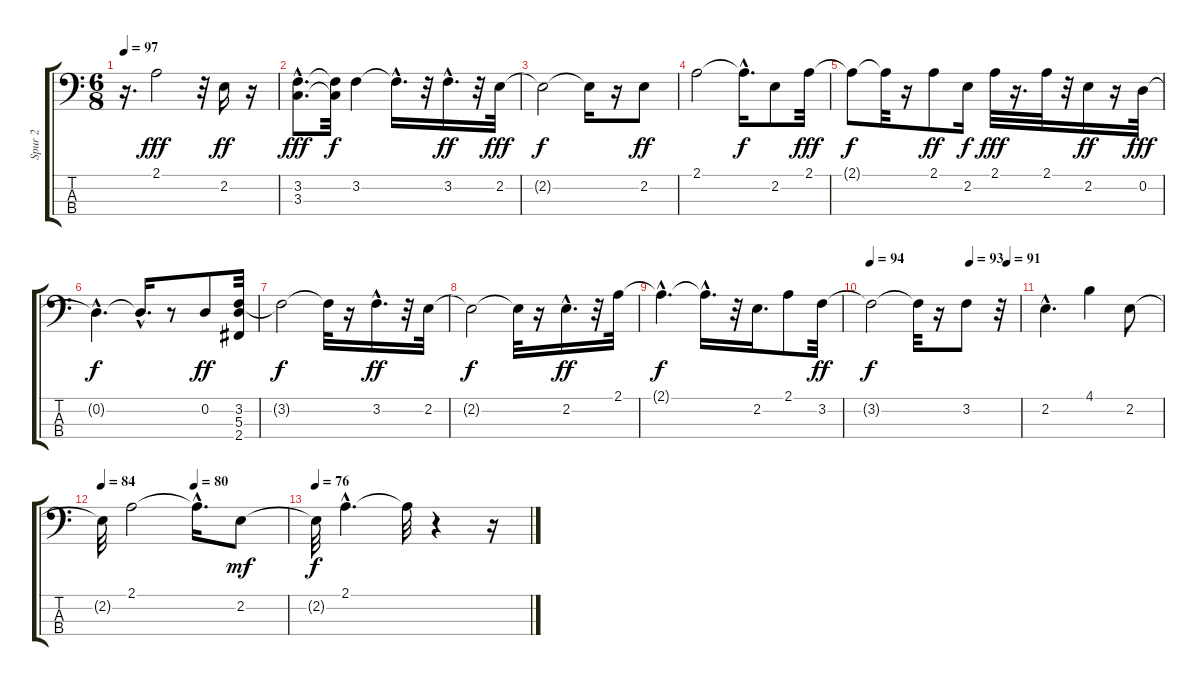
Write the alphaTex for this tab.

\track ("Spur 2" "Spur 2") {instrument electricbassfinger}
\staff {score tabs}
\tuning (G2 D2 A1 E1) {hide}
\ts (6 8)
\tempo 97
\clef f4
\ks c
r.16{d dy ff} 2.1.2{dy fff} r.32 2.2.16{dy ff} r.16 |
(3.2{hac} 3.3{hac}).8{d dy fff} (3.2{t} 3.3{t}).32{dy f} 3.2.4 3.2{hac t}.16{d} r.32 3.2{hac}.16{d dy ff} r.32 2.2.32{dy fff} |
2.2{t}.2{dy f} 2.2{t}.16 r.16 2.2.8{dy ff} |
2.1.2 2.1{hac t}.16{d dy f} 2.2.8 2.1.32{dy fff} |
2.1{t}.8{dy f} 2.1{t}.32 r.16 2.1.8{dy ff} 2.2.16{dy f} 2.1.32{dy fff} r.16{d} 2.1.32 r.32 2.2.16{dy ff} r.16 0.2.32{dy fff} |
0.2{hac t}.4{d dy f} 0.2{hac t}.16{d} r.8 0.2.8{dy ff} (3.2 5.3 2.4).32 |
3.2{t}.2{dy f} 3.2{t}.32 r.16 3.2{hac}.16{d dy ff} r.32 2.2.32 |
2.2{t}.2{dy f} 2.2{t}.32 r.16 2.2{hac}.16{d dy ff} r.32 2.1.32 |
2.1{hac t}.4{d dy f} 2.1{hac t}.16{d} r.32 2.2.16{d} 2.1.8 3.2.32{dy ff} |
\tempo 94
\tempo (93 0.6666666666666666)
\tempo (91 0.9166666666666666)
3.2{t}.2{dy f} 3.2{t}.32 r.16 3.2.8 r.32 |
2.2{hac}.4{d} 4.1.4 2.2.8 |
\tempo 84
\tempo (80 0.5)
2.2{t}.32 2.1.2 2.1{hac t}.16{d} 2.2.8{dy mf} |
\tempo 76
2.2{t}.32{dy f} 2.1{hac}.4{d} 2.1{t}.32 r.4 r.16
